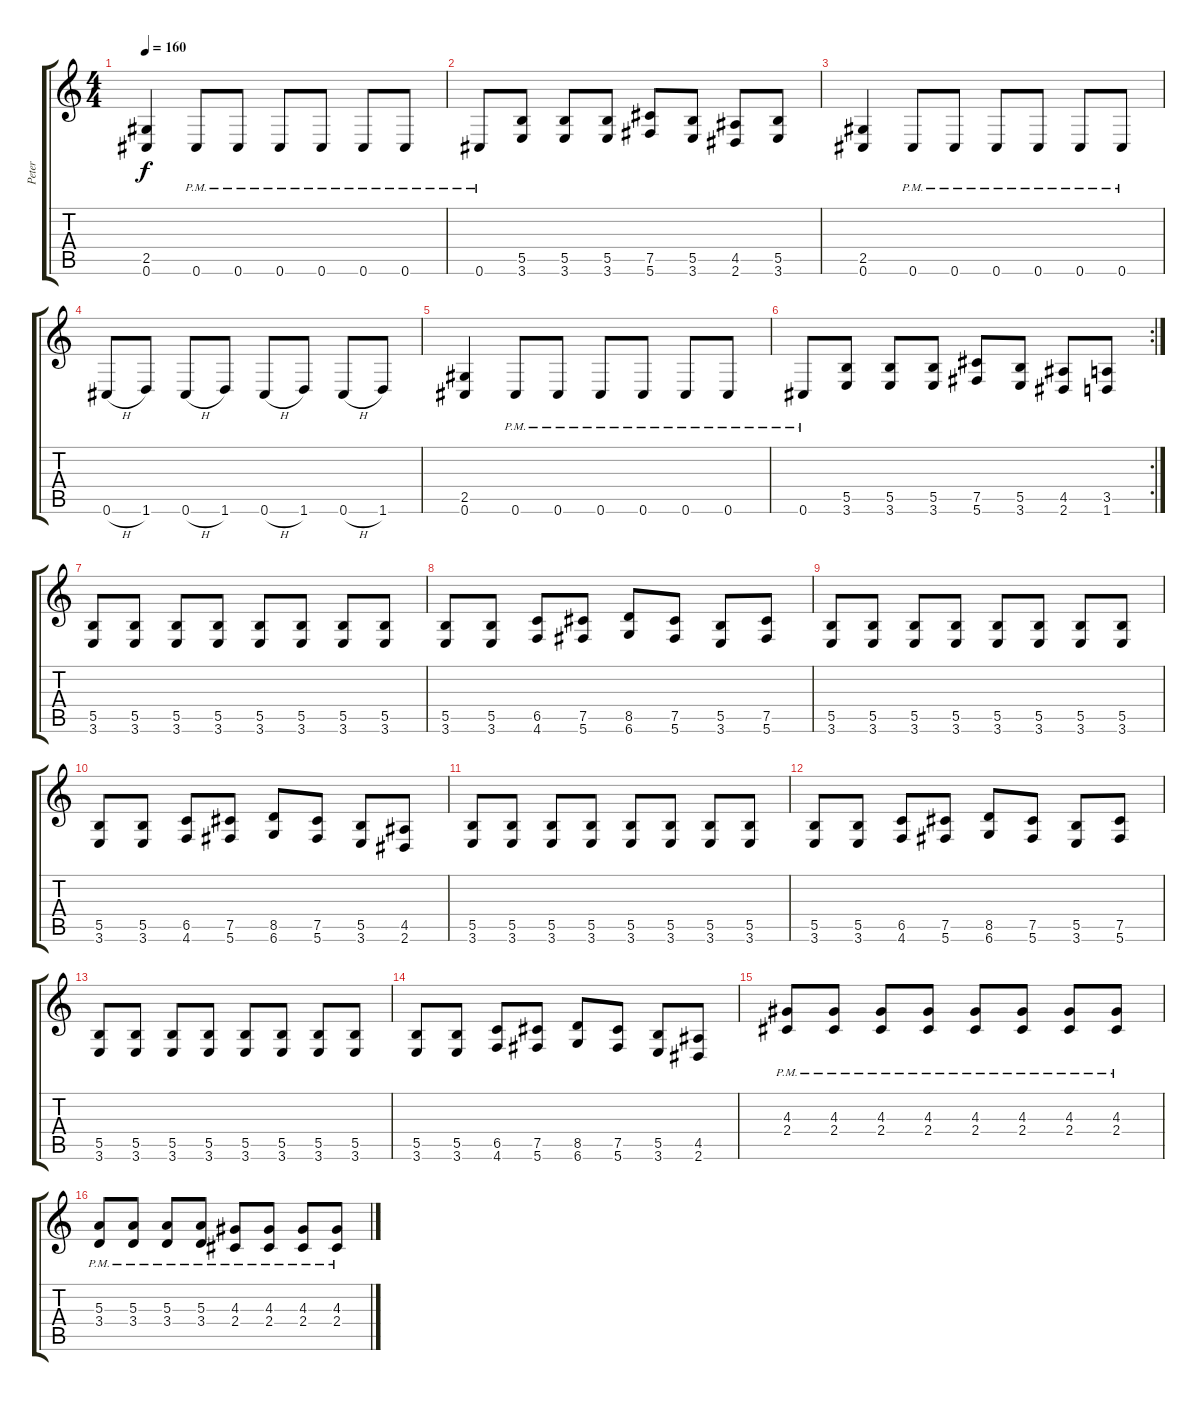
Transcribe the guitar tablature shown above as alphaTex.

\track ("Peter" "Peter") {instrument distortionguitar}
\staff {score tabs}
\tuning (Db4 Ab3 E3 B2 Gb2 Db2) {hide}
\ts (4 4)
\tempo 160
\clef g2
\ks c
(2.5 0.6).4{dy f} 0.6{pm}.8 0.6{pm}.8 0.6{pm}.8 0.6{pm}.8 0.6{pm}.8 0.6{pm}.8 |
0.6{pm}.8 (5.5 3.6).8 (5.5 3.6).8 (5.5 3.6).8 (7.5 5.6).8 (5.5 3.6).8 (4.5 2.6).8 (5.5 3.6).8 |
(2.5 0.6).4 0.6{pm}.8 0.6{pm}.8 0.6{pm}.8 0.6{pm}.8 0.6{pm}.8 0.6{pm}.8 |
0.6{h}.8 1.6.8 0.6{h}.8 1.6.8 0.6{h}.8 1.6.8 0.6{h}.8 1.6.8 |
(2.5 0.6).4 0.6{pm}.8 0.6{pm}.8 0.6{pm}.8 0.6{pm}.8 0.6{pm}.8 0.6{pm}.8 |
\rc 2
0.6{pm}.8 (5.5 3.6).8 (5.5 3.6).8 (5.5 3.6).8 (7.5 5.6).8 (5.5 3.6).8 (4.5 2.6).8 (3.5 1.6).8 |
(5.5 3.6).8 (5.5 3.6).8 (5.5 3.6).8 (5.5 3.6).8 (5.5 3.6).8 (5.5 3.6).8 (5.5 3.6).8 (5.5 3.6).8 |
(5.5 3.6).8 (5.5 3.6).8 (6.5 4.6).8 (7.5 5.6).8 (8.5 6.6).8 (7.5 5.6).8 (5.5 3.6).8 (7.5 5.6).8 |
(5.5 3.6).8 (5.5 3.6).8 (5.5 3.6).8 (5.5 3.6).8 (5.5 3.6).8 (5.5 3.6).8 (5.5 3.6).8 (5.5 3.6).8 |
(5.5 3.6).8 (5.5 3.6).8 (6.5 4.6).8 (7.5 5.6).8 (8.5 6.6).8 (7.5 5.6).8 (5.5 3.6).8 (4.5 2.6).8 |
(5.5 3.6).8 (5.5 3.6).8 (5.5 3.6).8 (5.5 3.6).8 (5.5 3.6).8 (5.5 3.6).8 (5.5 3.6).8 (5.5 3.6).8 |
(5.5 3.6).8 (5.5 3.6).8 (6.5 4.6).8 (7.5 5.6).8 (8.5 6.6).8 (7.5 5.6).8 (5.5 3.6).8 (7.5 5.6).8 |
(5.5 3.6).8 (5.5 3.6).8 (5.5 3.6).8 (5.5 3.6).8 (5.5 3.6).8 (5.5 3.6).8 (5.5 3.6).8 (5.5 3.6).8 |
(5.5 3.6).8 (5.5 3.6).8 (6.5 4.6).8 (7.5 5.6).8 (8.5 6.6).8 (7.5 5.6).8 (5.5 3.6).8 (4.5 2.6).8 |
(4.3{pm} 2.4{pm}).8 (4.3{pm} 2.4{pm}).8 (4.3{pm} 2.4{pm}).8 (4.3{pm} 2.4{pm}).8 (4.3{pm} 2.4{pm}).8 (4.3{pm} 2.4{pm}).8 (4.3{pm} 2.4{pm}).8 (4.3{pm} 2.4{pm}).8 |
(5.3{pm} 3.4{pm}).8 (5.3{pm} 3.4{pm}).8 (5.3{pm} 3.4{pm}).8 (5.3{pm} 3.4{pm}).8 (4.3{pm} 2.4{pm}).8 (4.3{pm} 2.4{pm}).8 (4.3{pm} 2.4{pm}).8 (4.3{pm} 2.4{pm}).8
